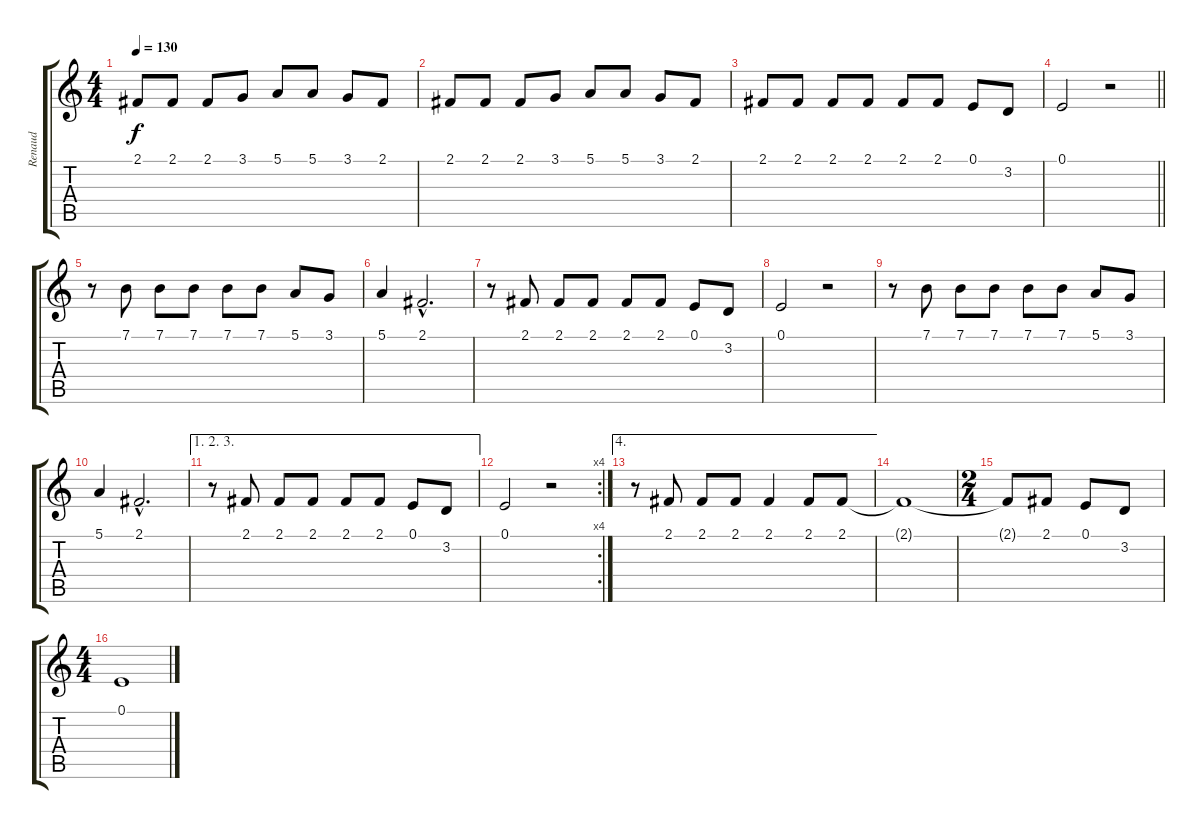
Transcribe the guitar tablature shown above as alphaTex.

\track ("Renaud" "Renaud") {instrument panflute}
\staff {score tabs}
\tuning (E4 B3 G3 D3 A2 E2) {hide}
\ts (4 4)
\tempo 130
\clef g2
\ks c
2.1.8{dy f} 2.1.8 2.1.8 3.1.8 5.1.8 5.1.8 3.1.8 2.1.8 |
2.1.8 2.1.8 2.1.8 3.1.8 5.1.8 5.1.8 3.1.8 2.1.8 |
2.1.8 2.1.8 2.1.8 2.1.8 2.1.8 2.1.8 0.1.8 3.2.8 |
\barLineRight lightlight
0.1.2 r.2 |
r.8 7.1.8 7.1.8 7.1.8 7.1.8 7.1.8 5.1.8 3.1.8 |
5.1.4 2.1{hac}.2{d} |
r.8 2.1.8 2.1.8 2.1.8 2.1.8 2.1.8 0.1.8 3.2.8 |
0.1.2 r.2 |
r.8 7.1.8 7.1.8 7.1.8 7.1.8 7.1.8 5.1.8 3.1.8 |
5.1.4 2.1{hac}.2{d} |
\ae (1 2 3)
r.8 2.1.8 2.1.8 2.1.8 2.1.8 2.1.8 0.1.8 3.2.8 |
\rc 4
0.1.2 r.2 |
\ae 4
r.8 2.1.8 2.1.8 2.1.8 2.1.4 2.1.8 2.1.8 |
2.1{t}.1 |
\ts (2 4)
2.1{t}.8 2.1.8 0.1.8 3.2.8 |
\ts (4 4)
0.1.1
